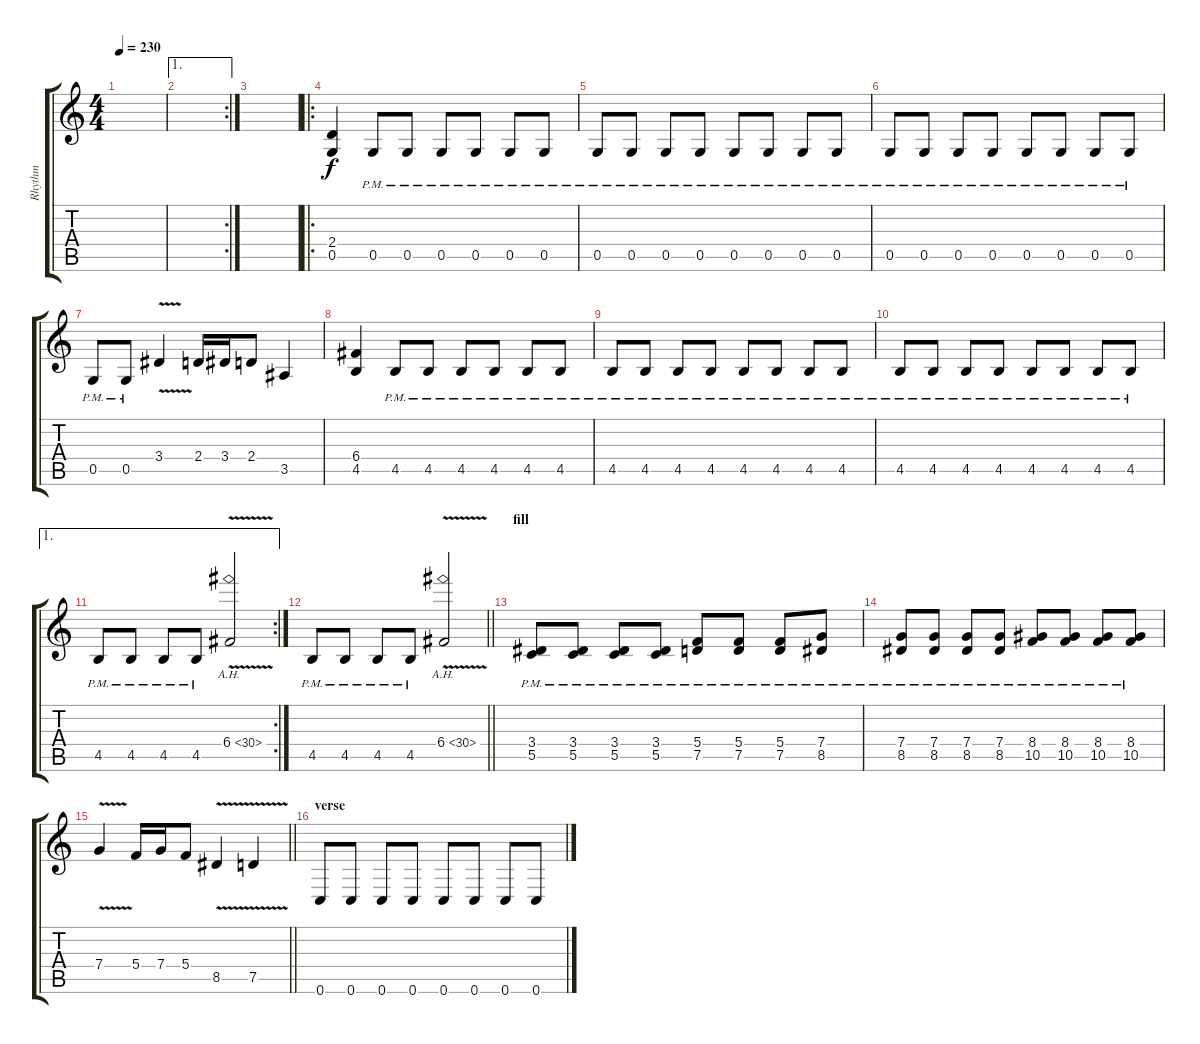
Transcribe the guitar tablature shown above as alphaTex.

\track ("Rhythm" "Rhythm") {instrument distortionguitar}
\staff {score tabs}
\tuning (D4 A3 F3 C3 G2 C2) {hide}
\ts (4 4)
\tempo 230
\clef g2
\ks c
|
\ae 1
\rc 2
|
|
\ro
(2.4 0.5).4 0.5{pm}.8 0.5{pm}.8 0.5{pm}.8 0.5{pm}.8 0.5{pm}.8 0.5{pm}.8 |
0.5{pm}.8 0.5{pm}.8 0.5{pm}.8 0.5{pm}.8 0.5{pm}.8 0.5{pm}.8 0.5{pm}.8 0.5{pm}.8 |
0.5{pm}.8 0.5{pm}.8 0.5{pm}.8 0.5{pm}.8 0.5{pm}.8 0.5{pm}.8 0.5{pm}.8 0.5{pm}.8 |
0.5{pm}.8 0.5{pm}.8 3.4{v}.4 2.4.16 3.4.16 2.4.8 3.5.4 |
(6.4 4.5).4 4.5{pm}.8 4.5{pm}.8 4.5{pm}.8 4.5{pm}.8 4.5{pm}.8 4.5{pm}.8 |
4.5{pm}.8 4.5{pm}.8 4.5{pm}.8 4.5{pm}.8 4.5{pm}.8 4.5{pm}.8 4.5{pm}.8 4.5{pm}.8 |
4.5{pm}.8 4.5{pm}.8 4.5{pm}.8 4.5{pm}.8 4.5{pm}.8 4.5{pm}.8 4.5{pm}.8 4.5{pm}.8 |
\ae 1
\rc 2
4.5{pm}.8 4.5{pm}.8 4.5{pm}.8 4.5{pm}.8 6.4{ah 24 v}.2 |
\barLineRight lightlight
4.5{pm}.8 4.5{pm}.8 4.5{pm}.8 4.5{pm}.8 6.4{ah 24 v}.2 |
\section ("" "fill")
(3.4{pm} 5.5{pm}).8 (3.4{pm} 5.5{pm}).8 (3.4{pm} 5.5{pm}).8 (3.4{pm} 5.5{pm}).8 (5.4{pm} 7.5{pm}).8 (5.4{pm} 7.5{pm}).8 (5.4{pm} 7.5{pm}).8 (7.4{pm} 8.5{pm}).8 |
(7.4{pm} 8.5{pm}).8 (7.4{pm} 8.5{pm}).8 (7.4{pm} 8.5{pm}).8 (7.4{pm} 8.5{pm}).8 (8.4{pm} 10.5{pm}).8 (8.4{pm} 10.5{pm}).8 (8.4{pm} 10.5{pm}).8 (8.4{pm} 10.5{pm}).8 |
\barLineRight lightlight
7.4{v}.4 5.4.16 7.4.16 5.4.8 8.5{v}.4 7.5{v}.4 |
\section ("" "verse")
0.6.8 0.6.8 0.6.8 0.6.8 0.6.8 0.6.8 0.6.8 0.6.8
